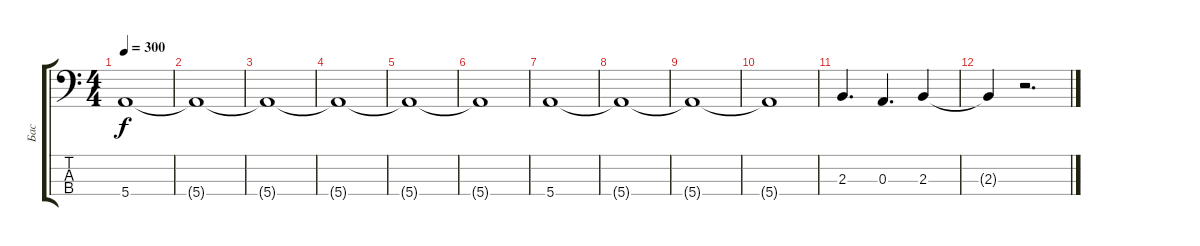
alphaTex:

\track ("Бас" "Бас") {instrument electricbasspick}
\staff {score tabs}
\tuning (G2 D2 A1 E1) {hide}
\ts (4 4)
\tempo 300
\clef f4
\ks c
5.4{t}.1{dy f} |
5.4{t}.1 |
5.4{t}.1 |
5.4{t}.1 |
5.4{t}.1 |
5.4{t}.1 |
5.4.1 |
5.4{t}.1 |
5.4{t}.1 |
5.4{t}.1 |
2.3.4{d} 0.3.4{d} 2.3.4 |
2.3{t}.4 r.2{d}
